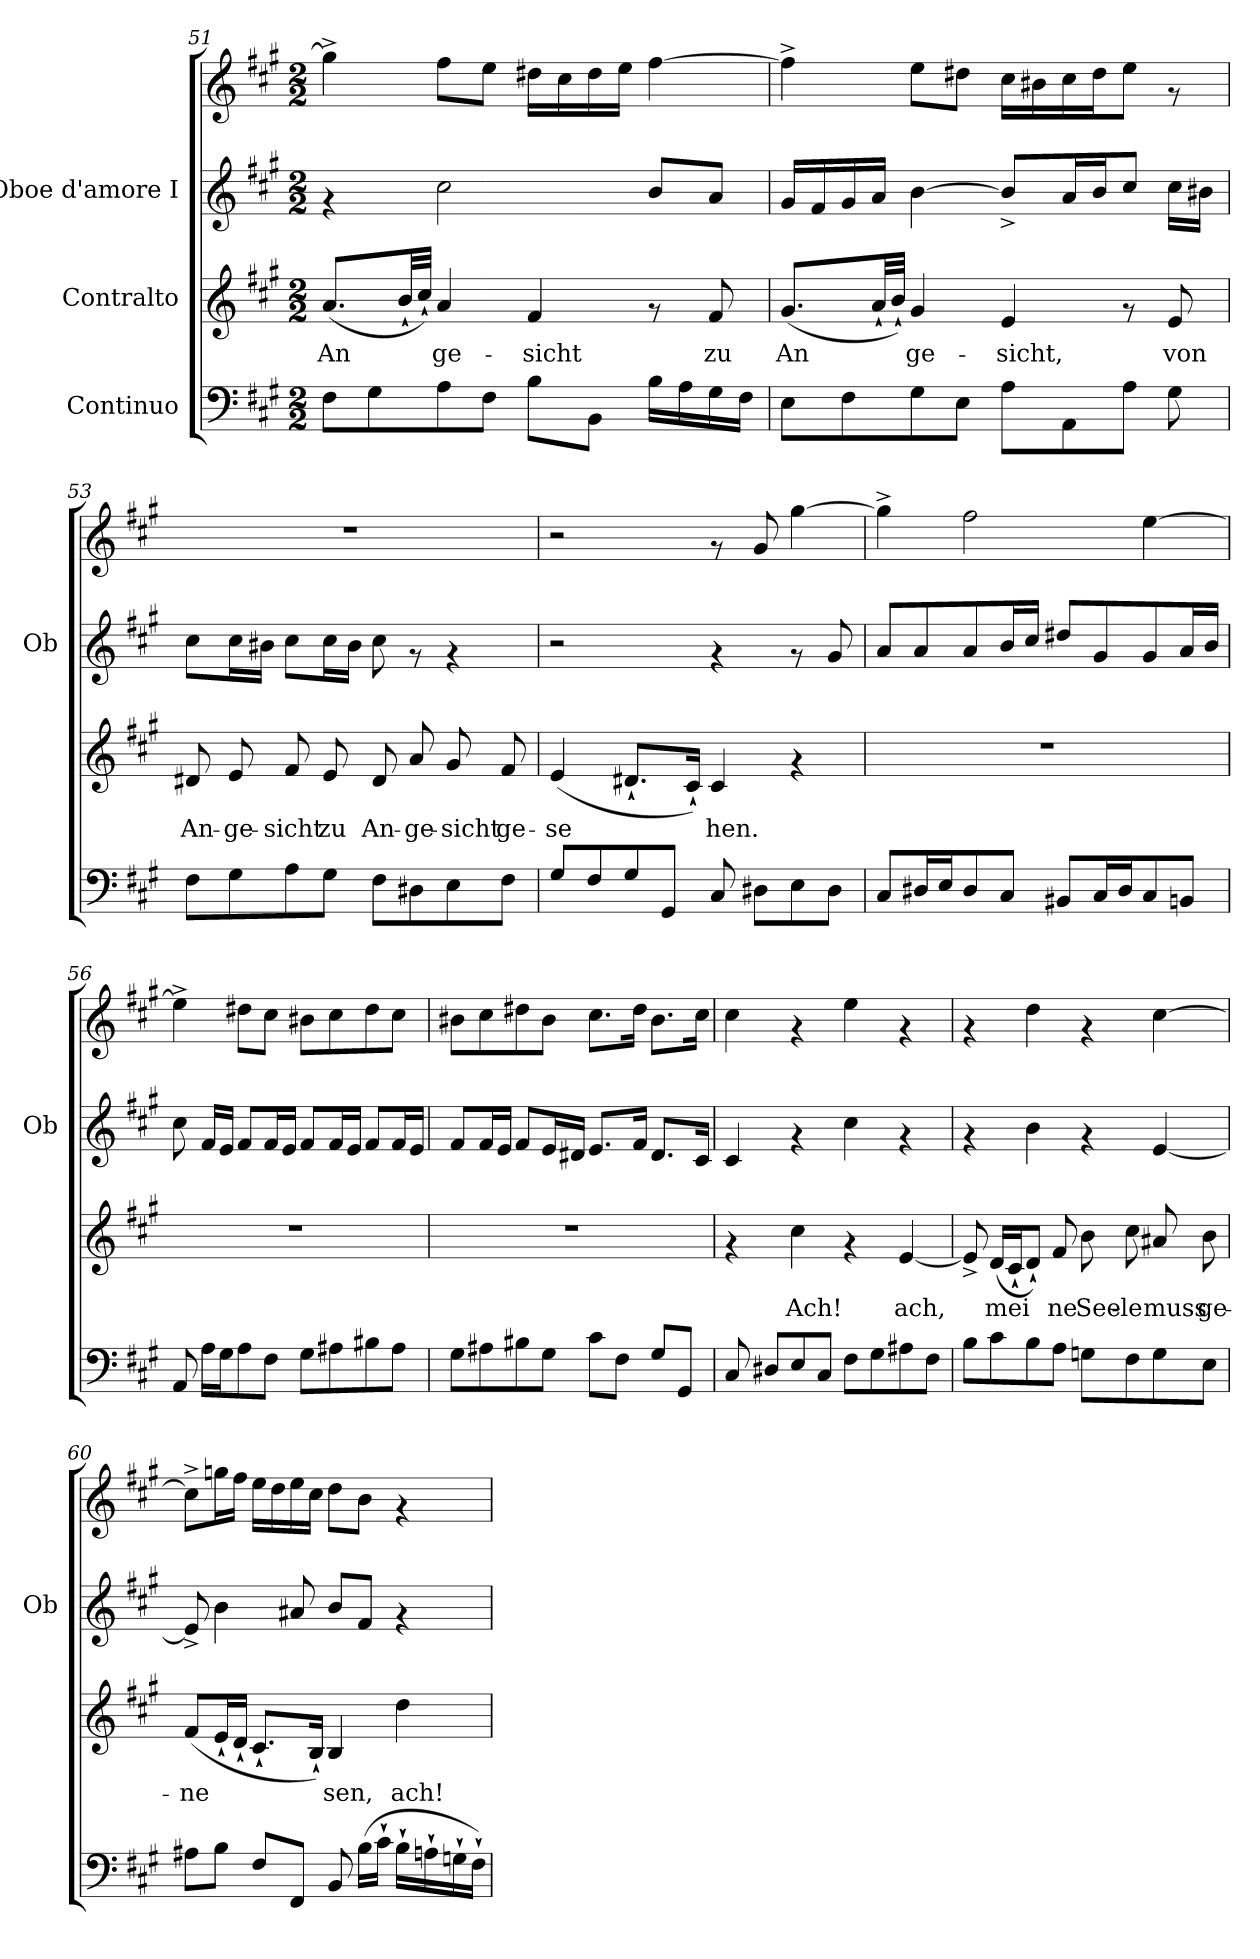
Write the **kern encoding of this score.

**kern	**kern	**text	**kern	**kern
*part3	*part2	*part2	*part1	*part1
*staff4	*staff3	*staff3	*staff2	*staff1
*I"Continuo	*I"Contralto	*	*I"Oboe d'amore I	*
*	*	*	*I'Ob	*
*clefF4	*clefG2	*	*clefG2	*clefG2
*k[f#c#g#]	*k[f#c#g#]	*	*k[f#c#g#]	*k[f#c#g#]
*A:	*A:	*	*A:	*A:
*M2/2	*M2/2	*	*M2/2	*M2/2
=51	=51	=51	=51	=51
!	!	!LO:LY:b:cj	!	!
8F#\L	(>8.a/L	An-	4rf	4gg#^>\]
8G#\	.	.	.	.
!	!	!LO:LY:b:cj	!	!
.	32b`</	-	.	.
!	!	!LO:LY:b:cj	!	!
.	32cc#`</J)	.	.	.
!	!	!LO:LY:b:cj	!	!
8A\	4a/	ge-	2cc#\	8ff#\L
8F#\J	.	.	.	8ee\J
!	!	!LO:LY:b:cj	!	!
8B\L	4f#/	-sicht	.	16dd#X\L
.	.	.	.	16cc#\
8BB\J	.	.	.	16dd#\
.	.	.	.	16ee\J
16B\L	8rf	.	8b/L	[>4ff#\
16A\	.	.	.	.
!	!	!LO:LY:b:cj	!	!
16G#\	8f#/	zu	8a/J	.
16F#\J	.	.	.	.
!!LO:LB:g=z
=52	=52	=52	=52	=52
!	!	!LO:LY:b:cj	!	!
8E\L	(>8.g#/L	An-	16g#/L	4ff#^>\]
.	.	.	16f#/	.
8F#\	.	.	16g#/	.
!	!	!LO:LY:b:cj	!	!
.	32a`</	-	16a/J	.
!	!	!LO:LY:b:cj	!	!
.	32b`</J)	.	.	.
!	!	!LO:LY:b:cj	!	!
8G#\	4g#/	ge-	[>4b\	8ee\L
8E\J	.	.	.	8dd#X\J
!	!	!LO:LY:b:cj	!	!
8A\L	4e/	-sicht,	8b^</L]	16cc#\L
.	.	.	.	16b#X\
8AA\	.	.	16a/	16cc#\
.	.	.	16b/	16dd#\
8A\J	8rf	.	8cc#/J	8ee\J
!	!	!LO:LY:b:cj	!	!
8G#\	8e/	von	16cc#\L	8rf
.	.	.	16b#X\J	.
=53	=53	=53	=53	=53
!	!	!LO:LY:b:cj	!	!
8F#\L	8d#X/	An-	8cc#\L	1r
!	!	!LO:LY:b:cj	!	!
8G#\	8e/	-ge-	16cc#\	.
.	.	.	16b#X\J	.
!	!	!LO:LY:b:cj	!	!
8A\	8f#/	-sicht	8cc#\L	.
!	!	!LO:LY:b:cj	!	!
8G#\J	8e/	zu	16cc#\	.
.	.	.	16b#\J	.
!	!	!LO:LY:b:cj	!	!
8F#\L	8d#/	An-	8cc#\	.
!	!	!LO:LY:b:cj	!	!
8D#X\	8a/	-ge-	8rf	.
!	!	!LO:LY:b:cj	!	!
8E\	8g#/	-sicht	4rf	.
!	!	!LO:LY:b:cj	!	!
8F#\J	8f#/	ge-	.	.
=54	=54	=54	=54	=54
!	!	!LO:LY:b:cj	!	!
8G#/L	(>4e/	-se-	2r	2r
8F#/	.	.	.	.
!	!	!LO:LY:b:cj	!	!
8G#/	8.d#X`</L	-	.	.
8GG#/J	.	.	.	.
!	!	!LO:LY:b:cj	!	!
.	16c#`</J)	.	.	.
!	!	!LO:LY:b:cj	!	!
8C#/	4c#/	hen.	4rf	8rf
8D#X\L	.	.	.	8g#/
8E\	4rf	.	8rf	[>4gg#\
8D#\J	.	.	8g#/	.
!!LO:LB:g=z
=55	=55	=55	=55	=55
8C#/L	1r	.	8a/L	4gg#^>\]
16D#X/	.	.	8a/	.
16E/	.	.	.	.
8D#/	.	.	8a/	2ff#\
8C#/J	.	.	16b/	.
.	.	.	16cc#/J	.
8BB#X/L	.	.	8dd#X/L	.
16C#/	.	.	8g#/	.
16D#/	.	.	.	.
8C#/	.	.	8g#/	[>4ee\
8BBn/J	.	.	16a/	.
.	.	.	16b/J	.
=56	=56	=56	=56	=56
8AA/	1r	.	8cc#\	4ee^>\]
16A\L	.	.	16f#/L	.
16G#\	.	.	16e/J	.
8A\	.	.	8f#/L	8dd#X\L
8F#\J	.	.	16f#/	8cc#\J
.	.	.	16e/J	.
8G#\L	.	.	8f#/L	8b#X\L
8A#X\	.	.	16f#/	8cc#\
.	.	.	16e/J	.
8B#X\	.	.	8f#/L	8dd#\
8A#\J	.	.	16f#/	8cc#\J
.	.	.	16e/J	.
=57	=57	=57	=57	=57
8G#\L	1r	.	8f#/L	8b#X\L
8A#X\	.	.	16f#/	8cc#\
.	.	.	16e/J	.
8B#X\	.	.	8f#/L	8dd#X\
8G#\J	.	.	16e/	8b#\J
.	.	.	16d#X/J	.
8c#\L	.	.	8.e/L	8.cc#\L
8F#\J	.	.	.	.
.	.	.	16f#/J	16dd#\J
8G#/L	.	.	8.d#/L	8.b#\L
8GG#/J	.	.	.	.
.	.	.	16c#/J	16cc#\J
!!LO:PB:g=z
=58	=58	=58	=58	=58
8C#/	4rf	.	4c#/	4cc#\
8D#X/L	.	.	.	.
!	!	!LO:LY:b:cj	!	!
8E/	4cc#\	Ach!	4rf	4rf
8C#/J	.	.	.	.
8F#\L	4rf	.	4cc#\	4ee\
8G#\	.	.	.	.
!	!	!LO:LY:b:cj	!	!
8A#X\	[<4e/	ach,	4rf	4rf
8F#\J	.	.	.	.
=59	=59	=59	=59	=59
!	!	!LO:LY:b:cj	!	!
8B\L	8e^</]	.	4rf	4rf
!	!	!LO:LY:b:cj	!	!
8c#\	(>16d/L	mei-	.	.
!	!	!LO:LY:b:cj	!	!
.	16c#`</	-	.	.
!	!	!LO:LY:b:cj	!	!
8B\	8d`</J)	.	4b\	4dd\
!	!	!LO:LY:b:cj	!	!
8A\J	8f#/	ne	.	.
!	!	!LO:LY:b:cj	!	!
8Gn\L	8b\	See-	4rf	4rf
!	!	!LO:LY:b:cj	!	!
8F#\	8cc#\	-le	.	.
!	!	!LO:LY:b:cj	!	!
8G\	8a#X/	muss	[<4e/	[>4cc#\
!	!	!LO:LY:b:cj	!	!
8E\J	8b\	ge-	.	.
=60	=60	=60	=60	=60
!	!	!LO:LY:b:cj	!	!
8A#X\L	(>8f#/L	-ne-	8e^</]	8cc#^>\L]
!	!	!LO:LY:b:cj	!	!
8B\J	16e`</	-	4b\	16ggn\
!	!	!LO:LY:b:cj	!	!
.	16d`</J	.	.	16ff#\J
!	!	!LO:LY:b:cj	!	!
8F#/L	8.c#`</L	.	.	16ee\L
.	.	.	.	16dd\
8FF#/J	.	.	8a#X/	16ee\
!	!	!LO:LY:b:cj	!	!
.	16B`</J)	.	.	16cc#\J
!	!	!LO:LY:b:cj	!	!
8BB/	4B/	sen,	8b/L	8dd\L
(>16B\L	.	.	8f#/J	8b\J
16c#`>\J	.	.	.	.
!	!	!LO:LY:b:cj	!	!
16B`>\L	4dd\	ach!	4rf	4rf
16An`>\	.	.	.	.
16Gn`>\	.	.	.	.
16F#`>\J)	.	.	.	.
=	=	=	=	=
*-	*-	*-	*-	*-
